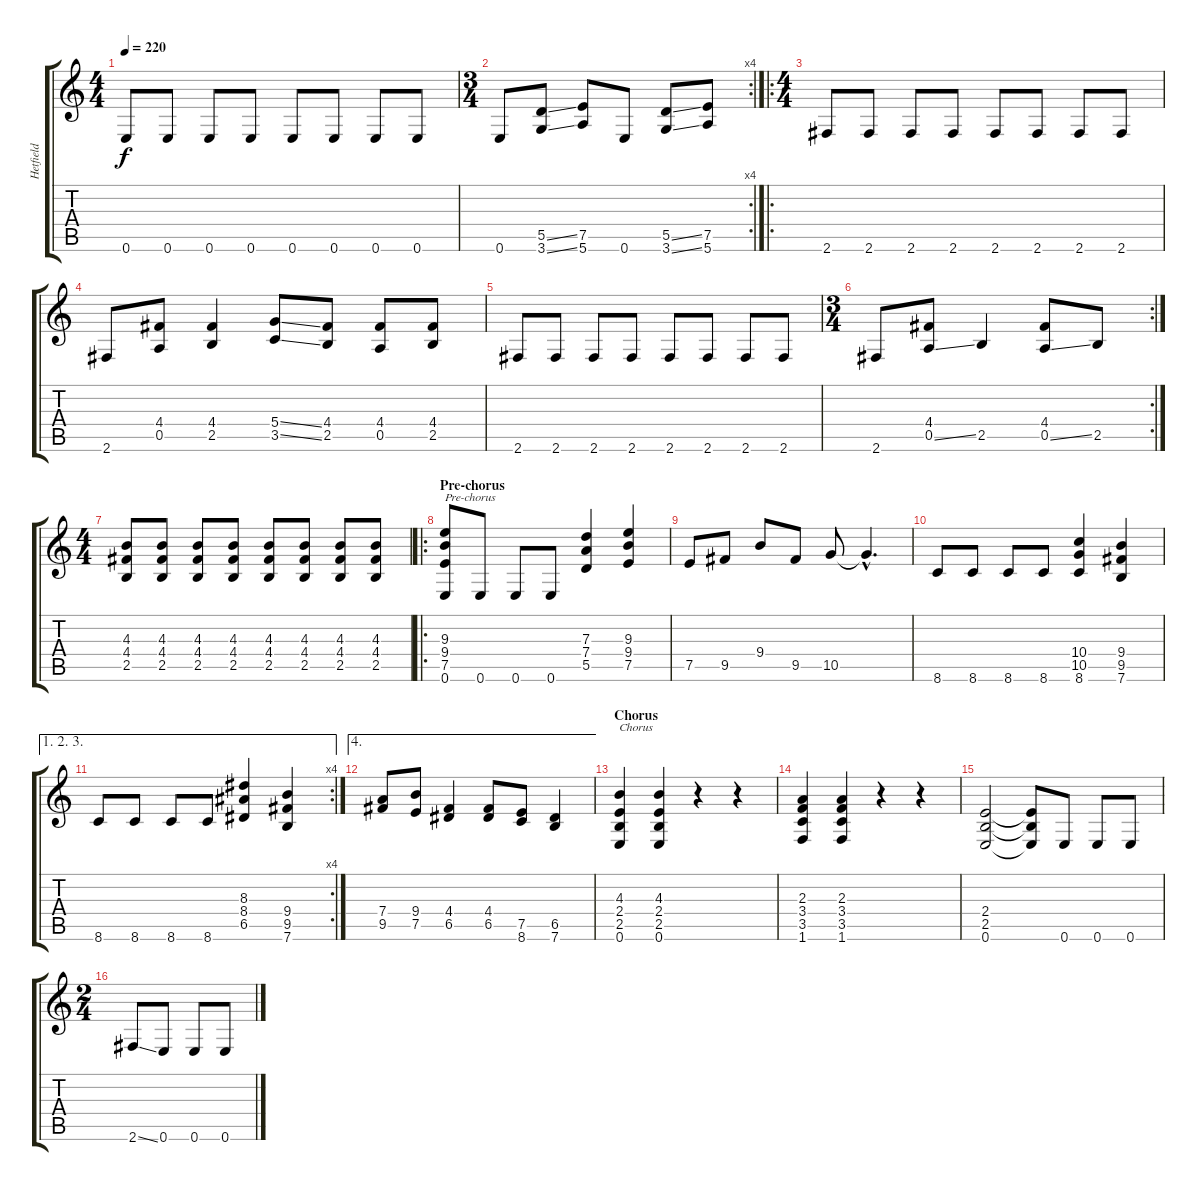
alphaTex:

\track ("Hetfield" "Hetfield") {instrument distortionguitar}
\staff {score tabs}
\tuning (E4 B3 G3 D3 A2 E2) {hide}
\ts (4 4)
\tempo 220
\clef g2
\ks c
0.6.8{dy f} 0.6.8 0.6.8 0.6.8 0.6.8 0.6.8 0.6.8 0.6.8 |
\rc 4
\ts (3 4)
0.6.8 (5.5{ss} 3.6{ss}).8 (7.5 5.6).8 0.6.8 (5.5{ss} 3.6{ss}).8 (7.5 5.6).8 |
\ro
\ts (4 4)
2.6.8 2.6.8 2.6.8 2.6.8 2.6.8 2.6.8 2.6.8 2.6.8 |
2.6.8 (4.4 0.5).8 (4.4 2.5).4 (5.4{ss} 3.5{ss}).8 (4.4 2.5).8 (4.4 0.5).8 (4.4 2.5).8 |
2.6.8 2.6.8 2.6.8 2.6.8 2.6.8 2.6.8 2.6.8 2.6.8 |
\rc 2
\ts (3 4)
2.6.8 (4.4 0.5{ss}).8 2.5.4 (4.4 0.5{ss}).8 2.5.8 |
\ts (4 4)
(4.3 4.4 2.5).8 (4.3 4.4 2.5).8 (4.3 4.4 2.5).8 (4.3 4.4 2.5).8 (4.3 4.4 2.5).8 (4.3 4.4 2.5).8 (4.3 4.4 2.5).8 (4.3 4.4 2.5).8 |
\ro
\section ("" "Pre-chorus")
(9.3 9.4 7.5 0.6).8{txt "Pre-chorus"} 0.6.8 0.6.8 0.6.8 (7.3 7.4 5.5).4 (9.3 9.4 7.5).4 |
7.5.8 9.5.8 9.4.8 9.5.8 10.5.8 10.5{hac t}.4{d} |
8.6.8 8.6.8 8.6.8 8.6.8 (10.4 10.5 8.6).4 (9.4 9.5 7.6).4 |
\ae (1 2 3)
\rc 4
8.6.8 8.6.8 8.6.8 8.6.8 (8.3 8.4 6.5).4 (9.4 9.5 7.6).4 |
\ae 4
(7.4 9.5).8 (9.4 7.5).8 (4.4 6.5).4 (4.4 6.5).8 (7.5 8.6).8 (6.5 7.6).4 |
\section ("" "Chorus")
(4.3 2.4 2.5 0.6).4{txt "Chorus"} (4.3 2.4 2.5 0.6).4 r.4 r.4 |
(2.3 3.4 3.5 1.6).4 (2.3 3.4 3.5 1.6).4 r.4 r.4 |
(2.4 2.5 0.6).2 (2.4{t} 2.5{t} 0.6{t}).8 0.6.8 0.6.8 0.6.8 |
\ts (2 4)
2.6{ss}.8 0.6.8 0.6.8 0.6.8
